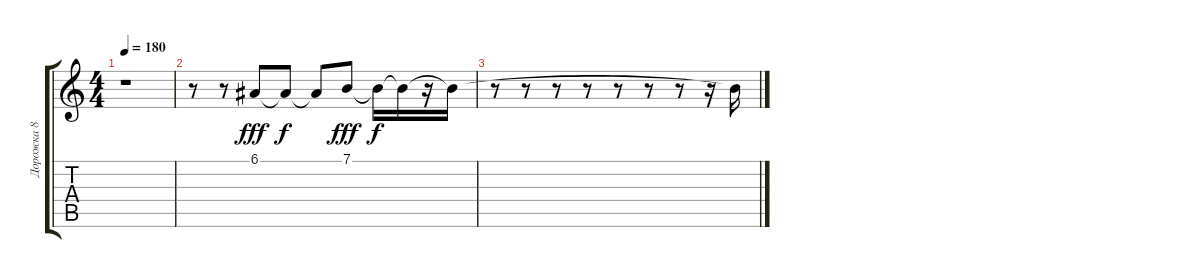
\track ("Дорожка 8" "Дорожка 8") {instrument pad8sweep}
\staff {score tabs}
\tuning (E4 B3 G3 D3 A2 E2) {hide}
\ts (4 4)
\tempo 180
\clef g2
\ks c
r.1{dy f} |
r.8{instrument choiraahs} r.8 6.1.8{dy fff} 6.1{t}.8{dy f} 6.1{t}.8 7.1.8{dy fff} 7.1{t}.16{dy f} 7.1{t}.16 r.16 7.1{t}.16 |
r.8 r.8 r.8 r.8 r.8 r.8 r.8 r.16 7.1{t}.16
